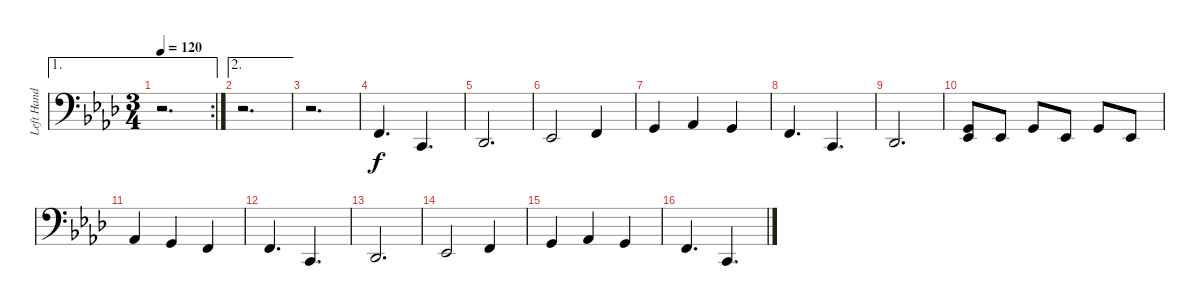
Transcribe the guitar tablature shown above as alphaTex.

\track ("Left Hand II" "Left Hand ") {instrument acousticgrandpiano}
\staff {score}
\tuning (C3 G2 D2 A1 E1 B0) {hide}
\ae 1
\rc 2
\ts (3 4)
\tempo 120
\clef f4
\ks ab
r.2{d dy f} |
\ae 2
r.2{d} |
r.2{d} |
3.3.4{d} 3.4.4{d} |
4.4.2{d} |
6.4.2 3.3.4 |
0.2.4 1.2.4 0.2.4 |
3.3.4{d} 8.5.4{d} |
4.4.2{d} |
(0.2 1.3).8 1.3.8 0.2.8 1.3.8 0.2.8 1.3.8 |
1.2.4 0.2.4 3.3.4 |
3.3.4{d} 8.5.4{d} |
4.4.2{d} |
1.3.2 3.3.4 |
0.2.4 1.2.4 0.2.4 |
3.3.4{d} 8.5.4{d}
